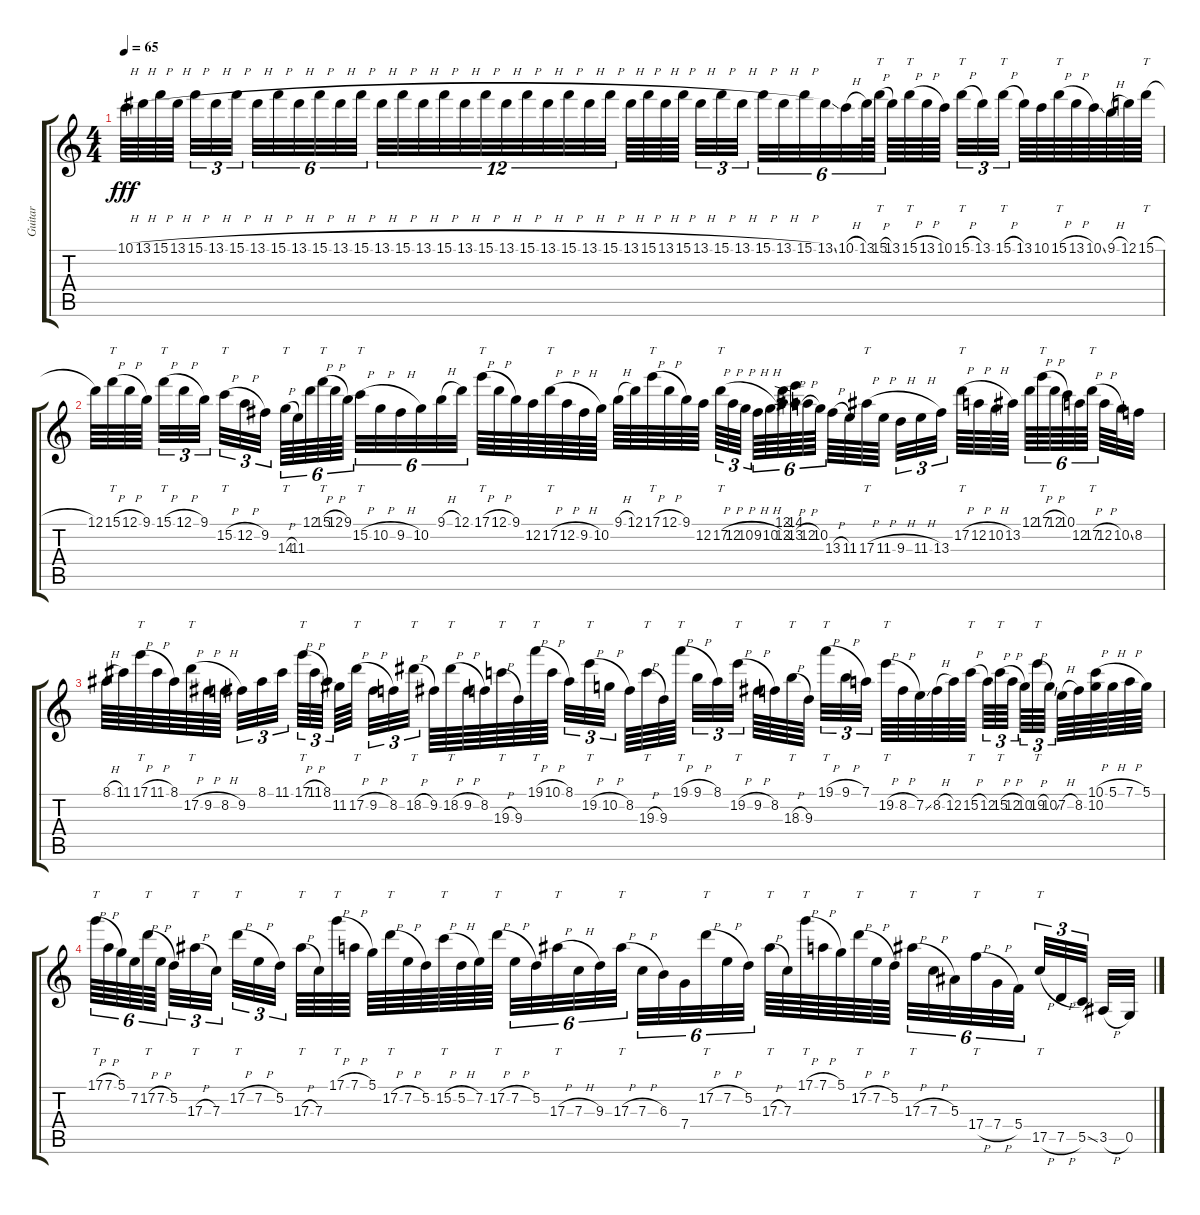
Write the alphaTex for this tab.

\track ("Guitar" "Guitar") {instrument distortionguitar}
\staff {score tabs}
\tuning (D4 A3 F3 C3 G2 C2) {hide}
\ts (4 4)
\tempo 65
\clef g2
\ks c
10.1{h}.64{dy fff} 13.1{h}.64 15.1{h}.64 13.1{h}.64 15.1{h}.32{tu (3 2)} 13.1{h}.32{tu (3 2)} 15.1{h}.32{tu (3 2)} 13.1{h}.32{tu (6 4)} 15.1{h}.32{tu (6 4)} 13.1{h}.32{tu (6 4)} 15.1{h}.32{tu (6 4)} 13.1{h}.32{tu (6 4)} 15.1{h}.32{tu (6 4)} 13.1{h}.32{tu (12 8)} 15.1{h}.32{tu (12 8)} 13.1{h}.32{tu (12 8)} 15.1{h}.32{tu (12 8)} 13.1{h}.32{tu (12 8)} 15.1{h}.32{tu (12 8)} 13.1{h}.32{tu (12 8)} 15.1{h}.32{tu (12 8)} 13.1{h}.32{tu (12 8)} 15.1{h}.32{tu (12 8)} 13.1{h}.32{tu (12 8)} 15.1{h}.32{tu (12 8)} 13.1{h}.64 15.1{h}.64 13.1{h}.64 15.1{h}.64 13.1{h}.32{tu (3 2)} 15.1{h}.32{tu (3 2)} 13.1{h}.32{tu (3 2)} 15.1{h}.32{tu (6 4)} 13.1{h}.32{tu (6 4)} 15.1{h}.32{tu (6 4)} 13.1{ss}.32{tu (6 4)} 10.1{h}.32{tu (6 4)} 13.1.64{tu (6 4)} 15.1{h}.64{tt tu (6 4)} 13.1.64 15.1{h}.64{tt} 13.1{h}.64 10.1.64 15.1{h}.32{tt tu (3 2)} 13.1.32{tu (3 2)} 15.1{h}.32{tt tu (3 2)} 13.1.64 10.1.64 15.1{h}.64{tt} 13.1{h}.64 10.1{ss}.64 9.1{h}.64 12.1.64 15.1{h}.64{tt} |
12.1.64 15.1{h}.64{tt} 12.1{h}.64 9.1.64 15.1{h}.32{tt tu (3 2)} 12.1{h}.32{tu (3 2)} 9.1.32{tu (3 2)} 15.2{h}.32{tt tu (3 2)} 12.2{h}.32{tu (3 2)} 9.2.32{tu (3 2)} 14.3{h}.64{tt tu (6 4)} 11.3.64{tu (6 4)} 12.1.64{tu (6 4)} 15.1{h}.64{tt tu (6 4)} 12.1{h}.64{tu (6 4)} 9.1.64{tu (6 4)} 15.2{h}.32{tt tu (6 4)} 10.2{h}.32{tu (6 4)} 9.2{h}.32{tu (6 4)} 10.2.32{tu (6 4)} 9.1{h}.32{tu (6 4)} 12.1.32{tu (6 4)} 17.1{h}.64{tt} 12.1{h}.64 9.1.64 12.2.64 17.2{h}.64{tt} 12.2{h}.64 9.2{h}.64 10.2.64 9.1{h}.64 12.1.64 17.1{h}.64{tt} 12.1{h}.64 9.1.64 12.2.64 17.2{h}.64{tt tu (3 2)} 12.2{h}.64{tu (3 2)} 10.2{h}.64{tu (3 2)} 9.2{h}.64{tu (6 4)} 10.2{h}.64{tu (6 4)} (12.1{ss} 12.2{ss}).64{tu (6 4)} (14.1 13.2{h}).64{tu (6 4)} 12.2{h}.64{tu (6 4)} 10.2.64{tu (6 4)} 13.3{h}.64 11.3.64 17.3{h}.64{tt} 11.3{h}.64 9.3{h}.32{tu (3 2)} 11.3{h}.32{tu (3 2)} 13.3.32{tu (3 2)} 17.2{h}.64{tt} 12.2{h}.64 10.2{h}.64 13.2.64 12.1.64{tu (6 4)} 17.1{h}.64{tt tu (6 4)} 12.1{h}.64{tu (6 4)} 10.1.64{tu (6 4)} 12.2.64{tu (6 4)} 17.2{h}.64{tt tu (6 4)} 12.2{h}.64 10.2{ss}.64 8.2.32 |
8.1{h}.64 11.1.64 17.1{h}.64{tt} 11.1{h}.64 8.1.64 17.2{h}.64{tt} 9.2{h}.64 8.2{h}.64 9.2.32{tu (3 2)} 8.1.32{tu (3 2)} 11.1.32{tu (3 2)} 17.1{h}.64{tt tu (3 2)} 11.1{h}.64{tu (3 2)} 8.1.64{tu (3 2)} 11.2.64 17.2{h}.64{tt} 9.2{h}.32{tu (3 2)} 8.2.32{tu (3 2)} 18.2{h}.32{tt tu (3 2)} 9.2.64 18.2{h}.64{tt} 9.2{h}.64 8.2.64 19.3{h}.64{tt} 9.3.64 19.1{h}.64{tt} 10.1{h}.64 8.1.32{tu (3 2)} 19.2{h}.32{tt tu (3 2)} 10.2{h}.32{tu (3 2)} 8.2.64 19.3{h}.64{tt} 9.3.64 19.1{h}.64{tt} 9.1{h}.32{tu (3 2)} 8.1.32{tu (3 2)} 19.2{h}.32{tt tu (3 2)} 9.2{h}.64 8.2.64 18.3{h}.64{tt} 9.3.64 19.1{h}.32{tt tu (3 2)} 9.1{h}.32{tu (3 2)} 7.1.32{tu (3 2)} 19.2{h}.64{tt} 8.2{h}.64 7.2{ss}.64 8.2{h}.64 12.2.64 15.2{h}.64{tt} 12.2.64{tu (3 2)} 15.2{h}.64{tt tu (3 2)} 12.2{h}.64{tu (3 2)} 10.2.64{tu (3 2)} 19.2{h}.64{tt tu (3 2)} 10.2{ss}.64{tu (3 2)} 7.2{h}.64 8.2.64 (10.1{h} 10.2).64 5.1{h}.64 7.1{h}.64 5.1.64 |
17.1{h}.64{tt tu (6 4)} 7.1{h}.64{tu (6 4)} 5.1.64{tu (6 4)} 7.2.64{tu (6 4)} 17.2{h}.64{tt tu (6 4)} 7.2{h}.64{tu (6 4)} 5.2.32{tu (3 2)} 17.3{h}.32{tt tu (3 2)} 7.3.32{tu (3 2)} 17.2{h}.32{tt tu (3 2)} 7.2{h}.32{tu (3 2)} 5.2.32{tu (3 2)} 17.3{h}.64{tt} 7.3.64 17.1{h}.64{tt} 7.1{h}.64 5.1.64 17.2{h}.64{tt} 7.2{h}.64 5.2.64 15.2{h}.64{tt} 5.2{h}.64 7.2.64 17.2{h}.64{tt} 7.2{h}.32{tu (6 4)} 5.2.32{tu (6 4)} 17.3{h}.32{tt tu (6 4)} 7.3{h}.32{tu (6 4)} 9.3.32{tu (6 4)} 17.3{h}.32{tt tu (6 4)} 7.3{h}.32{tu (6 4)} 6.3.32{tu (6 4)} 7.4.32{tu (6 4)} 17.2{h}.32{tt tu (6 4)} 7.2{h}.32{tu (6 4)} 5.2.32{tu (6 4)} 17.3{h}.64{tt} 7.3.64 17.1{h}.64{tt} 7.1{h}.64 5.1.64 17.2{h}.64{tt} 7.2{h}.64 5.2.64 17.3{h}.32{tt tu (6 4)} 7.3{h}.32{tu (6 4)} 5.3.32{tu (6 4)} 17.4{h}.32{tt tu (6 4)} 7.4{h}.32{tu (6 4)} 5.4.32{tu (6 4)} 17.5{h}.32{tt tu (3 2)} 7.5{h}.32{tu (3 2)} 5.5{ss}.32{tu (3 2)} 3.5{h}.32 0.5.32
